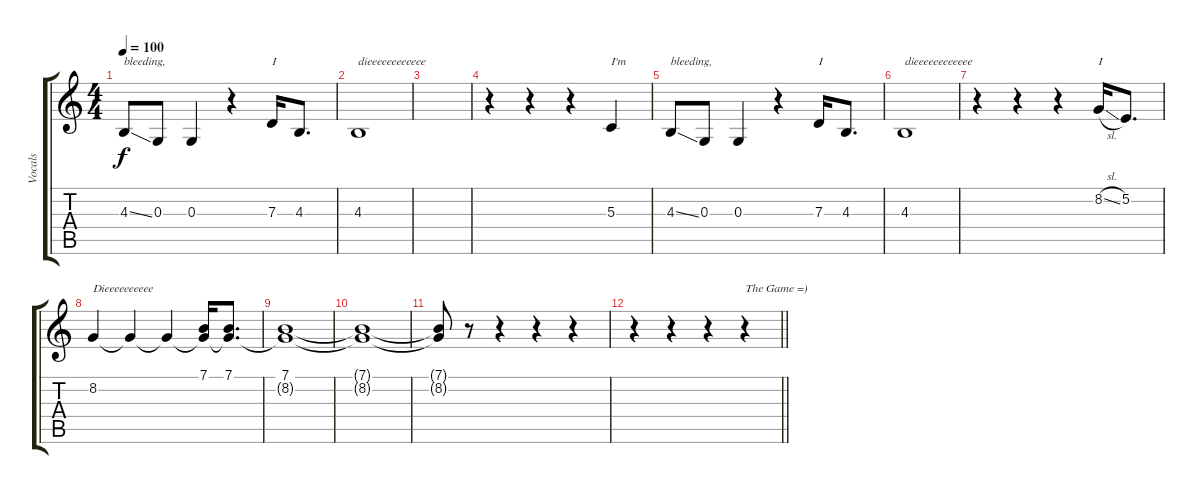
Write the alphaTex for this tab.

\track ("Vocals" "Vocals") {instrument choiraahs}
\staff {score tabs}
\tuning (E4 B3 G3 D3 A2 E2) {hide}
\ts (4 4)
\tempo 100
\clef g2
\ks c
4.3{ss}.8{txt "bleeding," dy f} 0.3.8 0.3.4 r.4 7.3.16{txt "I"} 4.3.8{d} |
4.3.1{txt "dieeeeeeeeeeee"} |
|
r.4{volume 12} r.4 r.4 5.3.4{txt "I'm"} |
4.3{ss}.8{txt "bleeding,"} 0.3.8 0.3.4 r.4 7.3.16{txt "I"} 4.3.8{d} |
4.3.1{txt "dieeeeeeeeeeee"} |
r.4 r.4 r.4 8.2{sl}.16{txt "I"} 5.2.8{d} |
8.2.4{txt "Dieeeeeeeeee"} 8.2{t}.4 8.2{t}.4 (7.1 8.2{t}).16 (7.1 8.2{t}).8{d} |
(7.1 8.2{t}).1 |
(7.1{t} 8.2{t}).1 |
(7.1{t} 8.2{t}).8 r.8 r.4 r.4 r.4 |
\barLineRight lightlight
r.4 r.4 r.4 r.4{txt "The Game =)"}
